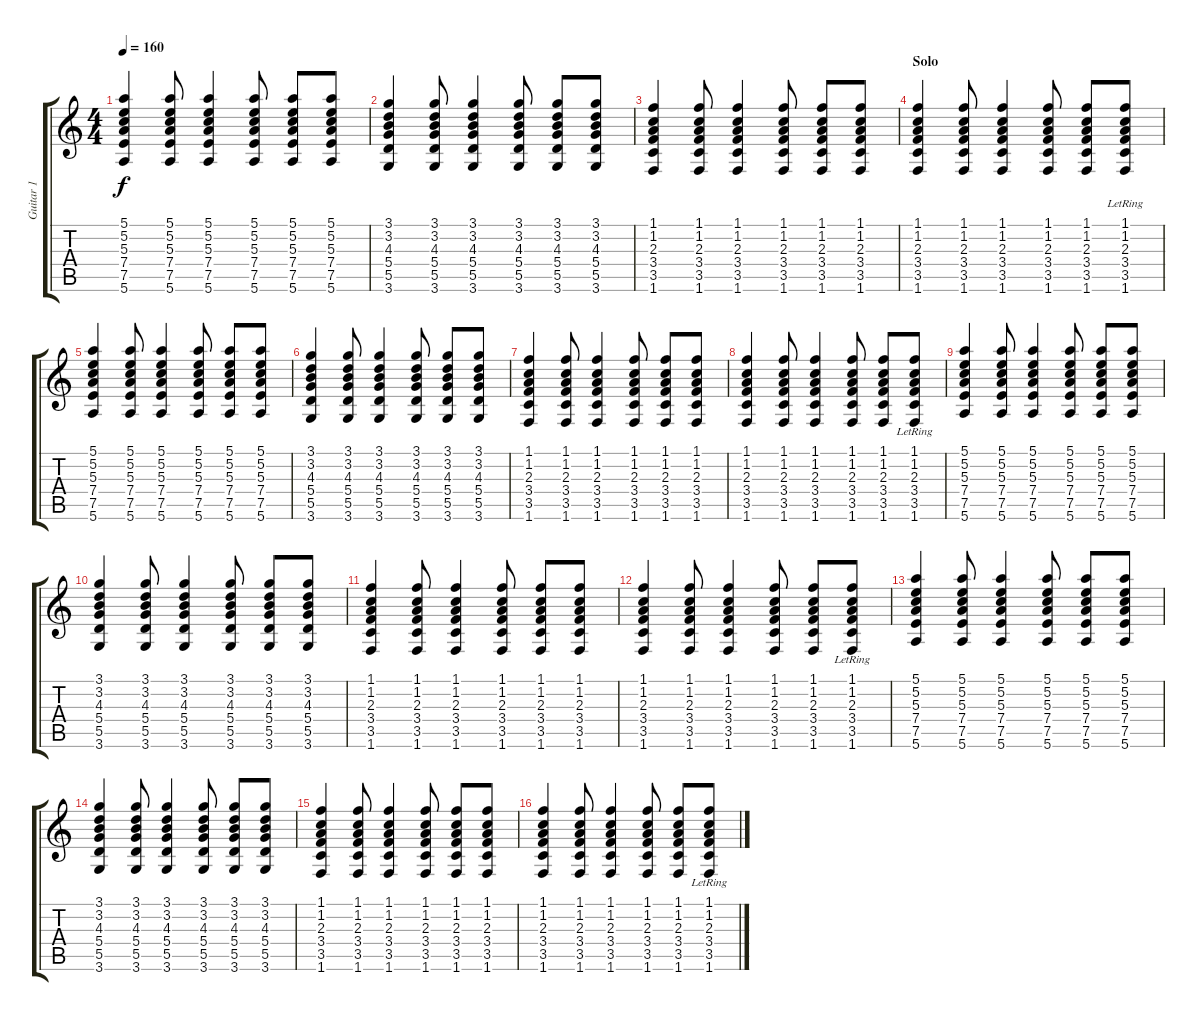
\track ("Guitar 1" "Guitar 1") {instrument electricguitarclean}
\staff {score tabs}
\tuning (E4 B3 G3 D3 A2 E2) {hide}
\ts (4 4)
\tempo 160
\clef g2
\ks c
(5.1 5.2 5.3 7.4 7.5 5.6).4{dy f} (5.1 5.2 5.3 7.4 7.5 5.6).8 (5.1 5.2 5.3 7.4 7.5 5.6).4 (5.1 5.2 5.3 7.4 7.5 5.6).8 (5.1 5.2 5.3 7.4 7.5 5.6).8 (5.1 5.2 5.3 7.4 7.5 5.6).8 |
(3.1 3.2 4.3 5.4 5.5 3.6).4 (3.1 3.2 4.3 5.4 5.5 3.6).8 (3.1 3.2 4.3 5.4 5.5 3.6).4 (3.1 3.2 4.3 5.4 5.5 3.6).8 (3.1 3.2 4.3 5.4 5.5 3.6).8 (3.1 3.2 4.3 5.4 5.5 3.6).8 |
(1.1 1.2 2.3 3.4 3.5 1.6).4 (1.1 1.2 2.3 3.4 3.5 1.6).8 (1.1 1.2 2.3 3.4 3.5 1.6).4 (1.1 1.2 2.3 3.4 3.5 1.6).8 (1.1 1.2 2.3 3.4 3.5 1.6).8 (1.1 1.2 2.3 3.4 3.5 1.6).8 |
\section ("" "Solo")
(1.1 1.2 2.3 3.4 3.5 1.6).4 (1.1 1.2 2.3 3.4 3.5 1.6).8 (1.1 1.2 2.3 3.4 3.5 1.6).4 (1.1 1.2 2.3 3.4 3.5 1.6).8 (1.1 1.2 2.3 3.4 3.5 1.6).8 (1.1{lr} 1.2{lr} 2.3{lr} 3.4 3.5{lr} 1.6{lr}).8 |
(5.1 5.2 5.3 7.4 7.5 5.6).4 (5.1 5.2 5.3 7.4 7.5 5.6).8 (5.1 5.2 5.3 7.4 7.5 5.6).4 (5.1 5.2 5.3 7.4 7.5 5.6).8 (5.1 5.2 5.3 7.4 7.5 5.6).8 (5.1 5.2 5.3 7.4 7.5 5.6).8 |
(3.1 3.2 4.3 5.4 5.5 3.6).4 (3.1 3.2 4.3 5.4 5.5 3.6).8 (3.1 3.2 4.3 5.4 5.5 3.6).4 (3.1 3.2 4.3 5.4 5.5 3.6).8 (3.1 3.2 4.3 5.4 5.5 3.6).8 (3.1 3.2 4.3 5.4 5.5 3.6).8 |
(1.1 1.2 2.3 3.4 3.5 1.6).4 (1.1 1.2 2.3 3.4 3.5 1.6).8 (1.1 1.2 2.3 3.4 3.5 1.6).4 (1.1 1.2 2.3 3.4 3.5 1.6).8 (1.1 1.2 2.3 3.4 3.5 1.6).8 (1.1 1.2 2.3 3.4 3.5 1.6).8 |
(1.1 1.2 2.3 3.4 3.5 1.6).4 (1.1 1.2 2.3 3.4 3.5 1.6).8 (1.1 1.2 2.3 3.4 3.5 1.6).4 (1.1 1.2 2.3 3.4 3.5 1.6).8 (1.1 1.2 2.3 3.4 3.5 1.6).8 (1.1{lr} 1.2{lr} 2.3{lr} 3.4 3.5{lr} 1.6{lr}).8 |
(5.1 5.2 5.3 7.4 7.5 5.6).4 (5.1 5.2 5.3 7.4 7.5 5.6).8 (5.1 5.2 5.3 7.4 7.5 5.6).4 (5.1 5.2 5.3 7.4 7.5 5.6).8 (5.1 5.2 5.3 7.4 7.5 5.6).8 (5.1 5.2 5.3 7.4 7.5 5.6).8 |
(3.1 3.2 4.3 5.4 5.5 3.6).4 (3.1 3.2 4.3 5.4 5.5 3.6).8 (3.1 3.2 4.3 5.4 5.5 3.6).4 (3.1 3.2 4.3 5.4 5.5 3.6).8 (3.1 3.2 4.3 5.4 5.5 3.6).8 (3.1 3.2 4.3 5.4 5.5 3.6).8 |
(1.1 1.2 2.3 3.4 3.5 1.6).4 (1.1 1.2 2.3 3.4 3.5 1.6).8 (1.1 1.2 2.3 3.4 3.5 1.6).4 (1.1 1.2 2.3 3.4 3.5 1.6).8 (1.1 1.2 2.3 3.4 3.5 1.6).8 (1.1 1.2 2.3 3.4 3.5 1.6).8 |
(1.1 1.2 2.3 3.4 3.5 1.6).4 (1.1 1.2 2.3 3.4 3.5 1.6).8 (1.1 1.2 2.3 3.4 3.5 1.6).4 (1.1 1.2 2.3 3.4 3.5 1.6).8 (1.1 1.2 2.3 3.4 3.5 1.6).8 (1.1{lr} 1.2{lr} 2.3{lr} 3.4 3.5{lr} 1.6{lr}).8 |
(5.1 5.2 5.3 7.4 7.5 5.6).4 (5.1 5.2 5.3 7.4 7.5 5.6).8 (5.1 5.2 5.3 7.4 7.5 5.6).4 (5.1 5.2 5.3 7.4 7.5 5.6).8 (5.1 5.2 5.3 7.4 7.5 5.6).8 (5.1 5.2 5.3 7.4 7.5 5.6).8 |
(3.1 3.2 4.3 5.4 5.5 3.6).4 (3.1 3.2 4.3 5.4 5.5 3.6).8 (3.1 3.2 4.3 5.4 5.5 3.6).4 (3.1 3.2 4.3 5.4 5.5 3.6).8 (3.1 3.2 4.3 5.4 5.5 3.6).8 (3.1 3.2 4.3 5.4 5.5 3.6).8 |
(1.1 1.2 2.3 3.4 3.5 1.6).4 (1.1 1.2 2.3 3.4 3.5 1.6).8 (1.1 1.2 2.3 3.4 3.5 1.6).4 (1.1 1.2 2.3 3.4 3.5 1.6).8 (1.1 1.2 2.3 3.4 3.5 1.6).8 (1.1 1.2 2.3 3.4 3.5 1.6).8 |
(1.1 1.2 2.3 3.4 3.5 1.6).4 (1.1 1.2 2.3 3.4 3.5 1.6).8 (1.1 1.2 2.3 3.4 3.5 1.6).4 (1.1 1.2 2.3 3.4 3.5 1.6).8 (1.1 1.2 2.3 3.4 3.5 1.6).8 (1.1{lr} 1.2{lr} 2.3{lr} 3.4 3.5{lr} 1.6{lr}).8
